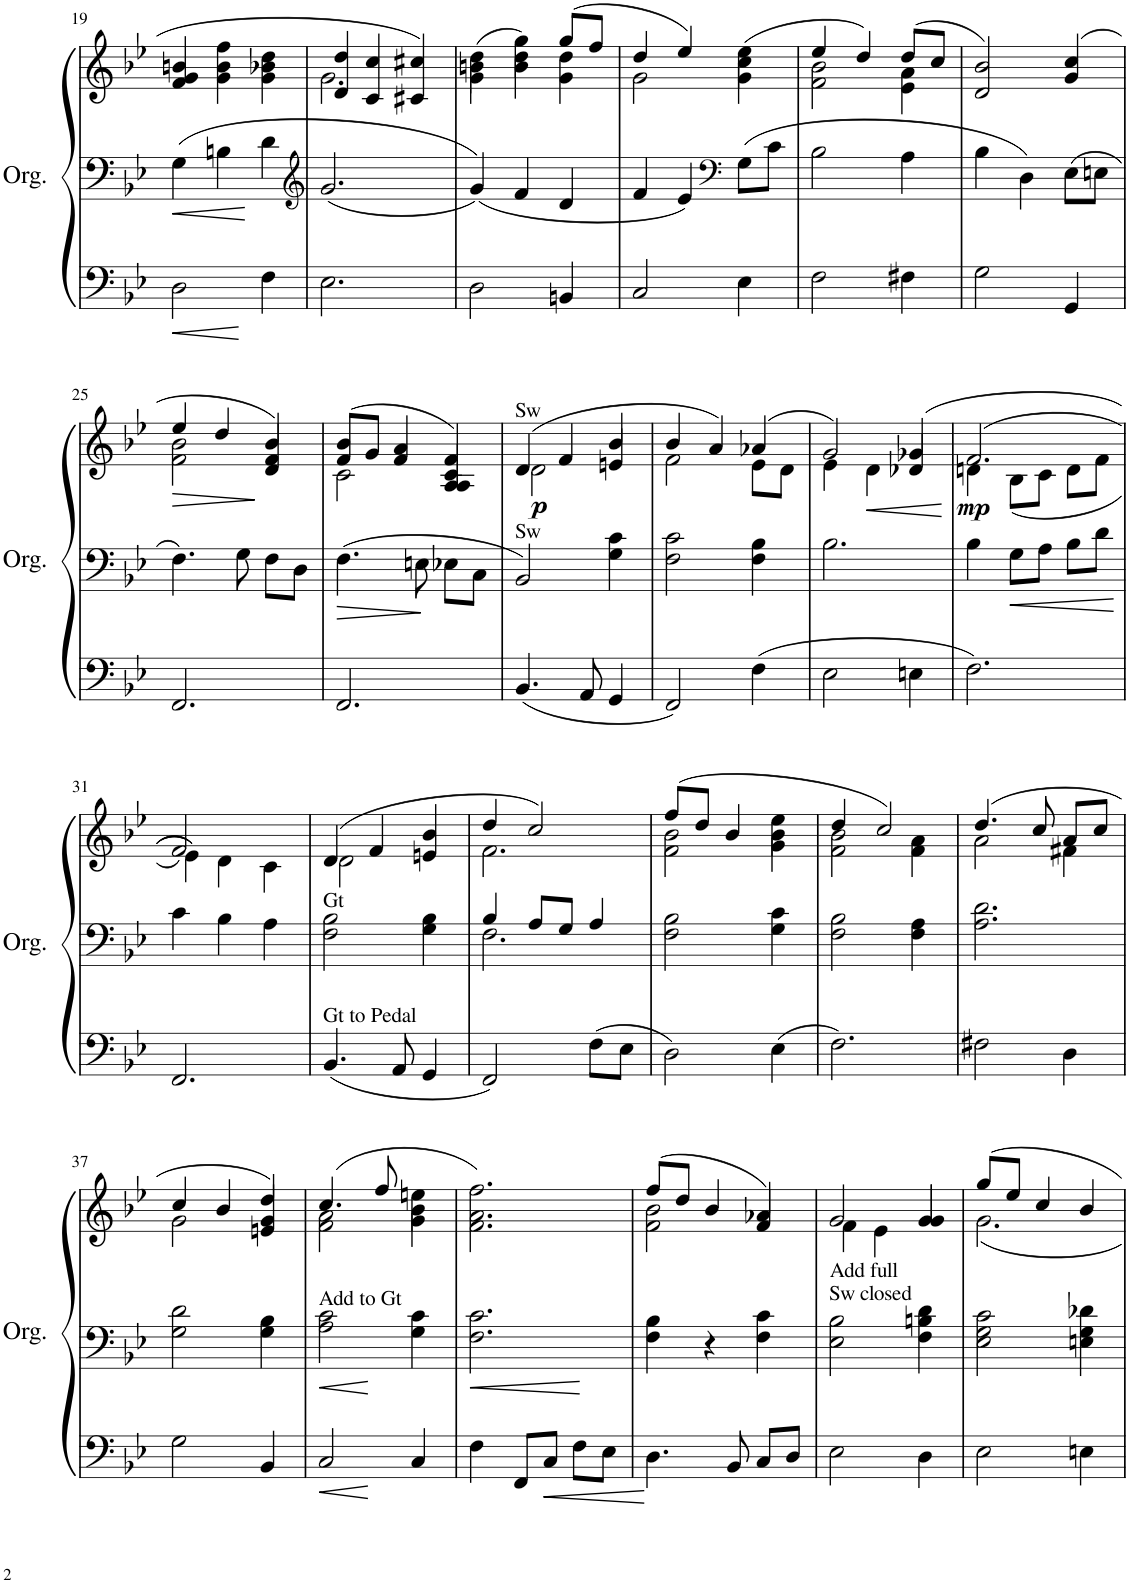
**kern	**kern	**kern	**dynam
*part1	*part1	*part1	*part1
*staff3	*staff2	*staff1	*staff1/2/3
*I"Organ	*	*	*
*I'Org.	*	*	*
!!LO:PB:g=z
*clefF4	*clefF4	*clefG2	*
*k[b-e-]	*k[b-e-]	*k[b-e-]	*
*M3/4	*M3/4	*M3/4	*
=19	=19	=19	=19
2D\	4G\	4f/ 4g/ 4bn/	.
.	4Bn\	4g\ 4b\ 4ff\	.
4F\	4d\	4g\ 4b-X\ 4dd\	.
=20	=20	=20	=20
*	*clefG2	*	*
*	*	*^	*
2.E-\	2.g/	4d/ 4dd/	2.g\	.
.	.	4c/ 4cc/	.	.
.	.	4c#X/ 4cc#X/	.	.
=21	=21	=21	=21	=21
2D\	4g/	(4dd\	4g\ 4bn\	.
.	4f/	4gg\)	4b\ 4dd\	.
4BBn/	4d/	(8gg/L	4g\ 4dd\	.
.	.	8ff/J	.	.
=22	=22	=22	=22	=22
2C/	4f/	4dd/	2g\	.
.	4e-/	4ee-/)	.	.
*	*clefF4	*	*	*
4E-\	8G\L	(4ee-\	4g\ 4cc\	.
.	8c\J	.	.	.
=23	=23	=23	=23	=23
2F\	2B-\	4ee-/	2f\ 2b-\	.
.	.	4dd/)	.	.
4F#X\	4A\	(8dd/L	4e-\ 4a\	.
.	.	8cc/J	.	.
*	*	*v	*v	*
=24	=24	=24	=24
2G\	4B-\	2d/ 2b-/)	.
.	4D\	.	.
4GG/	8E-\L	(4g/ 4cc/	.
.	8En\J	.	.
!!LO:LB:g=z
=25	=25	=25	=25
!	!	!	!LO:HP:b
*	*	*^	*
2.FF/	4.F\	4ee-/	2f\ 2b-\	>
.	.	4dd/	.	.
.	8G\	.	.	.
.	8F\L	4b-/)	4d/ 4f/	]
.	8D\J	.	.	.
=26	=26	=26	=26	=26
2.FF/	4.F\	(8f/ 8b-/L	2c\	.
.	.	8g/J	.	.
.	.	4f/ 4a/	.	.
.	8En\	.	.	.
.	8E-X\L	4A/ 4c/ 4f/)	4A/	.
.	8C\J	.	.	.
=27	=27	=27	=27	=27
!	!	!LO:TX:a:t=Sw	!	!
!	!LO:TX:a:t=Sw	!	!	!
!	!	!	!	!LO:DY:b
4.BB-/	2BB-/	(4d/	2d\	p
.	.	4f/	.	.
8AA/	.	.	.	.
4GG/	4G\ 4c\	4b-/	4en/	.
=28	=28	=28	=28	=28
2FF/	2F\ 2c\	4b-/	2f\	.
.	.	4a/)	.	.
4F\	4F\ 4B-\	(4a-X/	8e-\L	.
.	.	.	8d\J	.
=29	=29	=29	=29	=29
2E-\	2.B-\	2g/)	4e-\	.
!	!	!	!	!LO:HP:b
.	.	.	4d\	<
4En\	.	(4g-X/	4d-X/	.
=30	=30	=30	=30	=30
!	!	!	!	!LO:DY:b
2.F\	4B-\	(2.f/	4dn\	mp
.	8G\L	.	(8B-\L	.
.	8A\J	.	8c\J	.
.	8B-\L	.	8d\L	.
.	8d\J	.	8f\J	.
*	*	*v	*v	*
.	.	.	[
!!LO:LB:g=z
=31	=31	=31	=31
*	*	*^	*
2.FF/	4c\	4e-\))	2f/)	.
.	4B-\	4d\	.	.
.	4A\	4c\	4ryy	.
=32	=32	=32	=32	=32
!	!LO:TX:a:t=Gt	!	!	!
!LO:TX:a:t=Gt to Pedal	!	!	!	!
4.BB-/	2F\ 2B-\	(4d/	2d\	.
.	.	4f/	.	.
8AA/	.	.	.	.
4GG/	4G\ 4B-\	4en/ 4b-/	4ryy	.
=33	=33	=33	=33	=33
*	*^	*	*	*
2FF/	4B-/	2.F\	4dd/	2.f\	.
.	8A/L	.	2cc/)	.	.
.	8G/J	.	.	.	.
8F\L	4A/	.	.	.	.
8E-\J	.	.	.	.	.
*	*v	*v	*	*	*
=34	=34	=34	=34	=34
2D\	2F\ 2B-\	(8ff/L	2f\ 2b-\	.
.	.	8dd/J	.	.
.	.	4b-/	.	.
4E-\	4G\ 4c\	4ee-\	4g\ 4b-\	.
=35	=35	=35	=35	=35
2.F\	2F\ 2B-\	4dd/	2f\ 2b-\	.
.	.	2cc/)	.	.
.	4F\ 4A\	.	4f\ 4a\	.
=36	=36	=36	=36	=36
2F#X\	2.A\ 2.d\	(4.dd/	2a\	.
.	.	8cc/	.	.
4D\	.	8a/L	4f#X\	.
.	.	8cc/J	.	.
!!LO:LB:g=z	!!
=37	=37	=37	=37	=37
2G\	2G\ 2d\	4cc/	2g\	.
.	.	4b-/	.	.
4BB-/	4G\ 4B-\	4dd/)	4en/ 4g/	.
=38	=38	=38	=38	=38
!	!LO:TX:a:t=Add to Gt	!	!	!
2C/	2A\ 2c\	(4.cc/	2f\ 2a\	.
.	.	8ff/	.	.
4C/	4G\ 4c\	4een\	4g\ 4b-\	.
*	*	*v	*v	*
=39	=39	=39	=39
4F\	2.F\ 2.c\	2.f\ 2.a\ 2.ff\)	.
8FF/L	.	.	.
8C/J	.	.	.
8F\L	.	.	.
8E-\J	.	.	.
=40	=40	=40	=40
*	*	*^	*
4.D\	4F\ 4B-\	(8ff/L	2f\ 2b-\	.
.	.	8dd/J	.	.
.	4r	4b-/	.	.
8BB-/	.	.	.	.
8C/L	4F\ 4c\	4a-X/)	4f/	.
8D/J	.	.	.	.
=41	=41	=41	=41	=41
!	!LO:TX:a:t=Add full	!	!	!
!	!LO:TX:a:t=Sw closed	!	!	!
2E-\	2E-\ 2B-\	2g/	4f\	.
.	.	.	4e-\	.
4D\	4F\ 4Bn\ 4d\	4g/	4g/	.
=42	=42	=42	=42	=42
2E-\	2E-\ 2G\ 2c\	8gg/L	2.g\	.
.	.	8ee-/J	.	.
.	.	4cc/	.	.
4En\	4En\ 4G\ 4d-X\	4b-/	.	.
*	*	*v	*v	*
=	=	=	=
*-	*-	*-	*-
